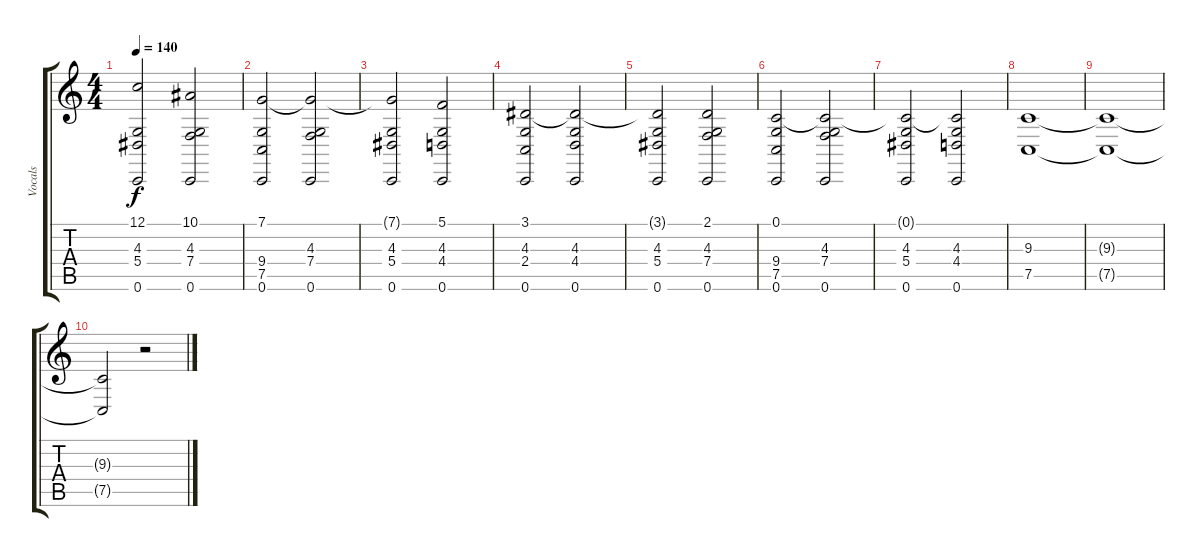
\track ("Vocals" "Vocals") {instrument choiraahs}
\staff {score tabs}
\tuning (C4 G3 Eb3 Bb2 F2 C2) {hide}
\ts (4 4)
\tempo 140
\clef g2
\ks c
(12.1{t} 4.3 5.4 0.6).2{dy f} (10.1 4.3 7.4 0.6).2 |
(7.1 9.4 7.5 0.6).2 (7.1{t} 4.3 7.4 0.6).2 |
(7.1{t} 4.3 5.4 0.6).2 (5.1 4.3 4.4 0.6).2 |
(3.1 4.3 2.4 0.6).2 (3.1{t} 4.3 4.4 0.6).2 |
(3.1{t} 4.3 5.4 0.6).2 (2.1 4.3 7.4 0.6).2 |
(0.1 9.4 7.5 0.6).2 (0.1{t} 4.3 7.4 0.6).2 |
(0.1{t} 4.3 5.4 0.6).2 (0.1{t} 4.3 4.4 0.6).2 |
(9.3 7.5).1 |
(9.3{t} 7.5{t}).1 |
(9.3{t} 7.5{t}).2 r.2
